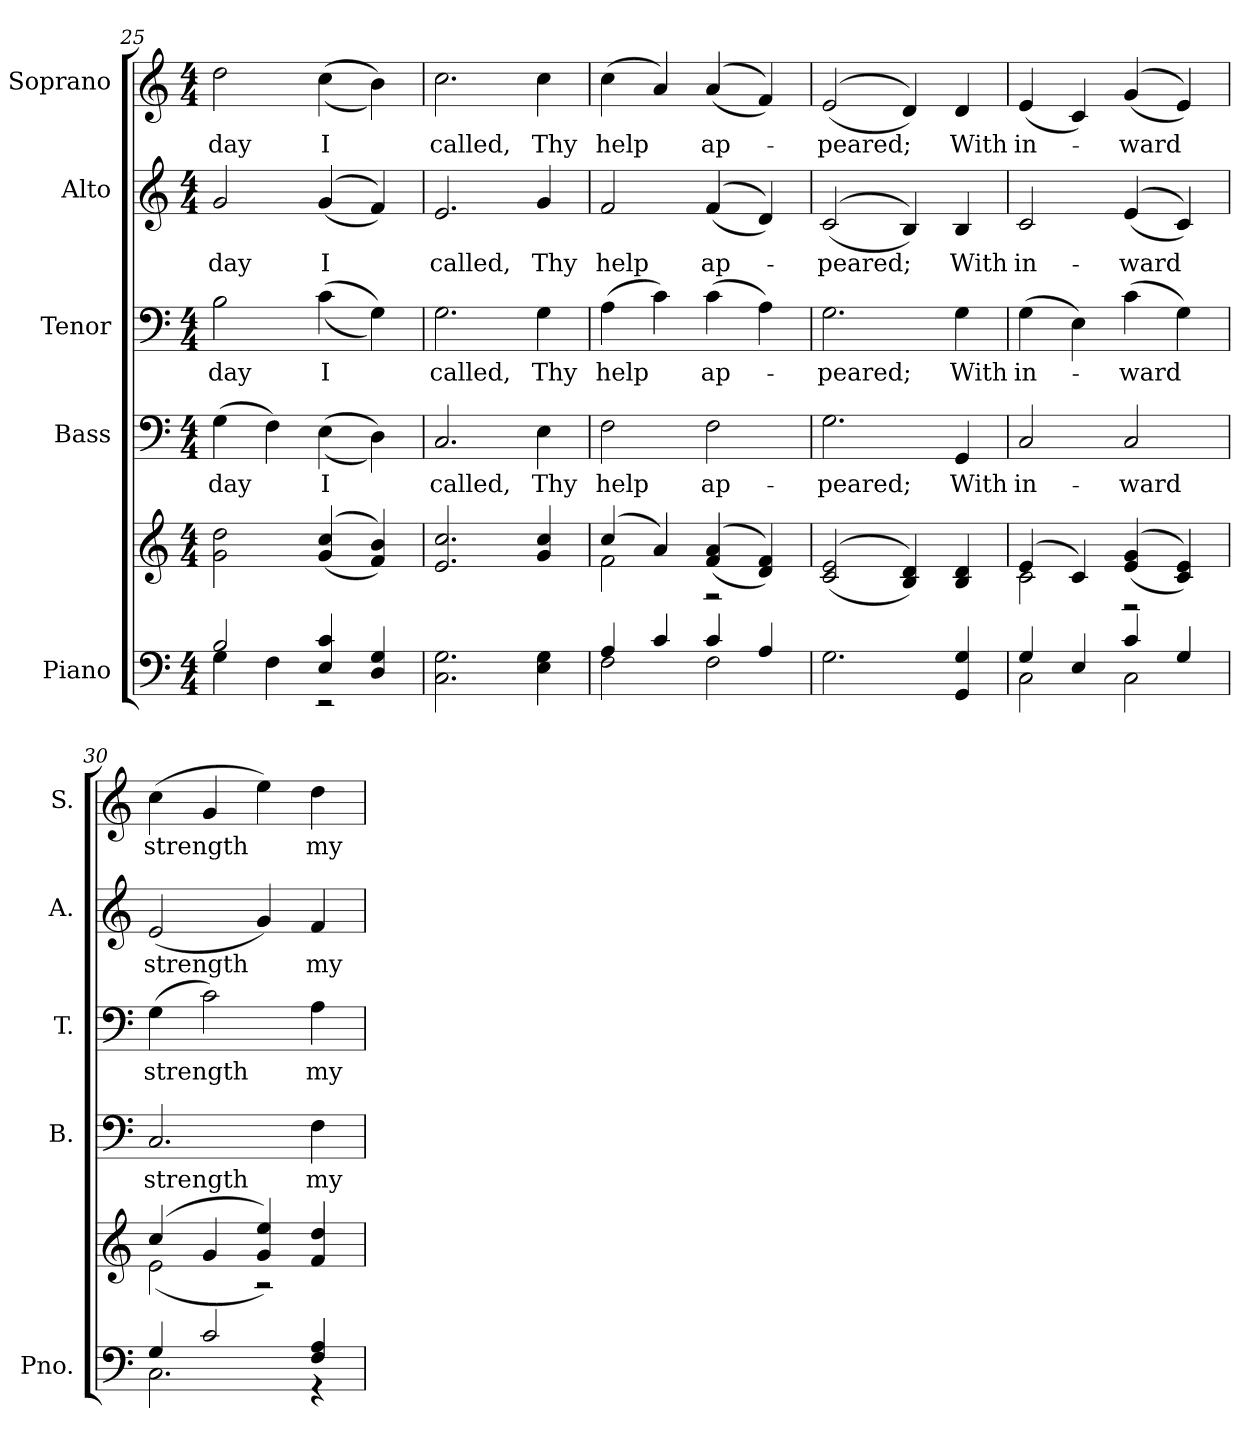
**kern	**kern	**kern	**text	**kern	**text	**kern	**text	**kern	**text
*part5	*part5	*part4	*part4	*part3	*part3	*part2	*part2	*part1	*part1
*staff6	*staff5	*staff4	*staff4	*staff3	*staff3	*staff2	*staff2	*staff1	*staff1
*I"Piano	*	*I"Bass	*	*I"Tenor	*	*I"Alto	*	*I"Soprano	*
*I'Pno.	*	*I'B.	*	*I'T.	*	*I'A.	*	*I'S.	*
!!LO:PB:g=z
*clefF4	*clefG2	*clefF4	*	*clefF4	*	*clefG2	*	*clefG2	*
*k[]	*k[]	*k[]	*	*k[]	*	*k[]	*	*k[]	*
*C:	*C:	*C:	*	*C:	*	*C:	*	*C:	*
*M4/4	*M4/4	*M4/4	*	*M4/4	*	*M4/4	*	*M4/4	*
=25	=25	=25	=25	=25	=25	=25	=25	=25	=25
*^	*	*	*	*	*	*	*	*	*
!	!	!	!	!LO:LY:b:color=#000000	!	!	!	!	!	!
!	!	!	!	!	!	!LO:LY:b:color=#000000	!	!	!	!
!	!	!	!	!	!	!	!	!LO:LY:b:color=#000000	!	!
!	!	!	!	!	!	!	!	!	!	!LO:LY:b:color=#000000
2Bi/	4Gi\	2gi\ 2ddi	(4Gi\	day	2Bi\	day	2gi/	day	2ddi\	day
.	4Fi\	.	4Fi\)	.	.	.	.	.	.	.
!	!	!	!	!LO:LY:b:color=#000000	!	!	!	!	!	!
!	!	!	!	!	!	!LO:LY:b:color=#000000	!	!	!	!
!	!	!	!	!	!	!	!	!LO:LY:b:color=#000000	!	!
!	!	!	!	!	!	!	!	!	!	!LO:LY:b:color=#000000
4Ei/ 4ci	2r	((4gi/ 4cci	((4Ei\	I	((4ci\	I	((4gi/	I	((4cci\	I
4Di/ 4Gi	.	4fi/ 4bi))	4Di\))	.	4Gi\))	.	4fi/))	.	4bi\))	.
*v	*v	*	*	*	*	*	*	*	*	*
=26	=26	=26	=26	=26	=26	=26	=26	=26	=26
!	!	!	!LO:LY:b:color=#000000	!	!	!	!	!	!
!	!	!	!	!	!LO:LY:b:color=#000000	!	!	!	!
!	!	!	!	!	!	!	!LO:LY:b:color=#000000	!	!
!	!	!	!	!	!	!	!	!	!LO:LY:b:color=#000000
2.Ci\ 2.Gi	2.ei/ 2.cci	2.Ci/	called,	2.Gi\	called,	2.ei/	called,	2.cci\	called,
!	!	!	!LO:LY:b:color=#000000	!	!	!	!	!	!
!	!	!	!	!	!LO:LY:b:color=#000000	!	!	!	!
!	!	!	!	!	!	!	!LO:LY:b:color=#000000	!	!
!	!	!	!	!	!	!	!	!	!LO:LY:b:color=#000000
4Ei\ 4Gi	4gi/ 4cci	4Ei\	Thy	4Gi\	Thy	4gi/	Thy	4cci\	Thy
=27	=27	=27	=27	=27	=27	=27	=27	=27	=27
*^	*^	*	*	*	*	*	*	*	*
!	!	!	!	!	!LO:LY:b:color=#000000	!	!	!	!	!	!
!	!	!	!	!	!	!	!LO:LY:b:color=#000000	!	!	!	!
!	!	!	!	!	!	!	!	!	!LO:LY:b:color=#000000	!	!
!	!	!	!	!	!	!	!	!	!	!	!LO:LY:b:color=#000000
4Ai/	2Fi\	(4cci/	2fi\	2Fi\	help	(4Ai\	help	2fi/	help	(4cci\	help
4ci/	.	4ai/)	.	.	.	4ci\)	.	.	.	4ai/)	.
!	!	!	!	!	!LO:LY:b:color=#000000	!	!	!	!	!	!
!	!	!	!	!	!	!	!LO:LY:b:color=#000000	!	!	!	!
!	!	!	!	!	!	!	!	!	!LO:LY:b:color=#000000	!	!
!	!	!	!	!	!	!	!	!	!	!	!LO:LY:b:color=#000000
4ci/	2Fi\	((4fi/ 4ai	2r	2Fi\	ap-	(4ci\	ap-	((4fi/	ap-	((4ai/	ap-
4Ai/	.	4di/ 4fi))	.	.	.	4Ai\)	.	4di/))	.	4fi/))	.
*v	*v	*	*	*	*	*	*	*	*	*	*
*	*v	*v	*	*	*	*	*	*	*	*
=28	=28	=28	=28	=28	=28	=28	=28	=28	=28
!	!	!	!LO:LY:b:color=#000000	!	!	!	!	!	!
!	!	!	!	!	!LO:LY:b:color=#000000	!	!	!	!
!	!	!	!	!	!	!	!LO:LY:b:color=#000000	!	!
!	!	!	!	!	!	!	!	!	!LO:LY:b:color=#000000
2.Gi\	((2ci/ 2ei	2.Gi\	-peared;	2.Gi\	-peared;	((2ci/	-peared;	((2ei/	-peared;
.	4Bi/ 4di))	.	.	.	.	4Bi/))	.	4di/))	.
!	!	!	!LO:LY:b:color=#000000	!	!	!	!	!	!
!	!	!	!	!	!LO:LY:b:color=#000000	!	!	!	!
!	!	!	!	!	!	!	!LO:LY:b:color=#000000	!	!
!	!	!	!	!	!	!	!	!	!LO:LY:b:color=#000000
4GGi/ 4Gi	4Bi/ 4di	4GGi/	With	4Gi\	With	4Bi/	With	4di/	With
!!LO:PB:g=z
=29	=29	=29	=29	=29	=29	=29	=29	=29	=29
*^	*^	*	*	*	*	*	*	*	*
!	!	!	!	!	!LO:LY:b:color=#000000	!	!	!	!	!	!
!	!	!	!	!	!	!	!LO:LY:b:color=#000000	!	!	!	!
!	!	!	!	!	!	!	!	!	!LO:LY:b:color=#000000	!	!
!	!	!	!	!	!	!	!	!	!	!	!LO:LY:b:color=#000000
4Gi/	2Ci\	(4ei/	2ci\	2Ci/	in-	(4Gi\	in-	2ci/	in-	(4ei/	in-
4Ei/	.	4ci/)	.	.	.	4Ei\)	.	.	.	4ci/)	.
!	!	!	!	!	!LO:LY:b:color=#000000	!	!	!	!	!	!
!	!	!	!	!	!	!	!LO:LY:b:color=#000000	!	!	!	!
!	!	!	!	!	!	!	!	!	!LO:LY:b:color=#000000	!	!
!	!	!	!	!	!	!	!	!	!	!	!LO:LY:b:color=#000000
4ci/	2Ci\	((4ei/ 4gi	2r	2Ci/	-ward	(4ci\	-ward	((4ei/	-ward	((4gi/	-ward
4Gi/	.	4ci/ 4ei))	.	.	.	4Gi\)	.	4ci/))	.	4ei/))	.
=30	=30	=30	=30	=30	=30	=30	=30	=30	=30	=30	=30
!	!	!	!	!	!LO:LY:b:color=#000000	!	!	!	!	!	!
!	!	!	!	!	!	!	!LO:LY:b:color=#000000	!	!	!	!
!	!	!	!	!	!	!	!	!	!LO:LY:b:color=#000000	!	!
!	!	!	!	!	!	!	!	!	!	!	!LO:LY:b:color=#000000
4Gi/	2.Ci\	(4cci/	(2ei\	2.Ci/	strength	(4Gi\	strength	(2ei/	strength	(4cci\	strength
2ci/	.	4gi/	.	.	.	2ci\)	.	.	.	4gi/	.
.	.	4gi/ 4eei)	2r)	.	.	.	.	4gi/)	.	4eei\)	.
!	!	!	!	!	!LO:LY:b:color=#000000	!	!	!	!	!	!
!	!	!	!	!	!	!	!LO:LY:b:color=#000000	!	!	!	!
!	!	!	!	!	!	!	!	!	!LO:LY:b:color=#000000	!	!
!	!	!	!	!	!	!	!	!	!	!	!LO:LY:b:color=#000000
4Fi/ 4Ai	4r	4fi/ 4ddi	.	4Fi\	my	4Ai\	my	4fi/	my	4ddi\	my
*v	*v	*	*	*	*	*	*	*	*	*	*
*	*v	*v	*	*	*	*	*	*	*	*
=	=	=	=	=	=	=	=	=	=
*-	*-	*-	*-	*-	*-	*-	*-	*-	*-
